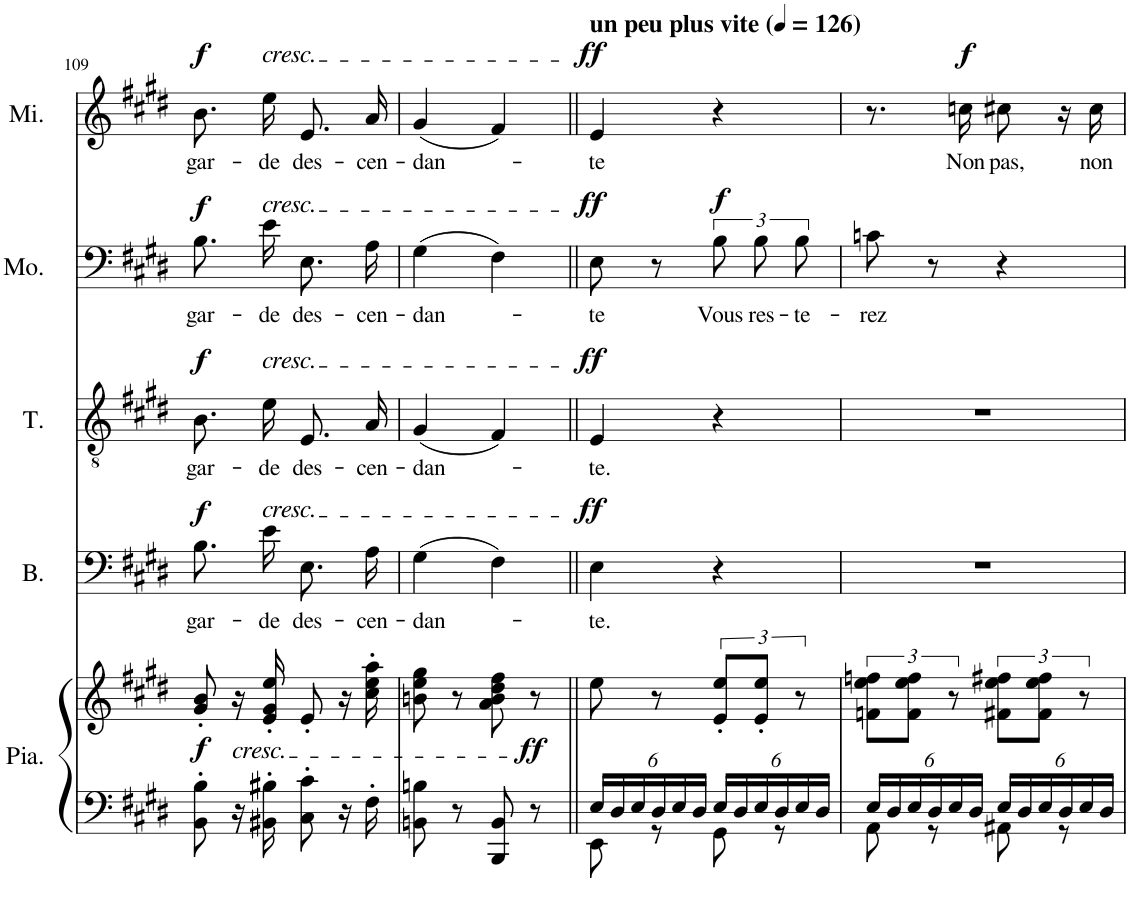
**kern	**kern	**dynam	**kern	**text	**dynam	**kern	**text	**dynam	**kern	**text	**dynam	**kern	**text	**dynam
*part5	*part5	*part5	*part4	*part4	*part4	*part3	*part3	*part3	*part2	*part2	*part2	*part1	*part1	*part1
*staff6	*staff5	*staff5/6	*staff4	*staff4	*staff4	*staff3	*staff3	*staff3	*staff2	*staff2	*staff2	*staff1	*staff1	*staff1
*I"Piano	*	*	*I"Bass	*	*	*I"Ténor	*	*	*I"Morales	*	*	*I"Micaela	*	*
*I'Pia.	*	*	*I'B.	*	*	*I'T.	*	*	*I'Mo.	*	*	*I'Mi.	*	*
!!LO:PB:g=z
*clefG2	*clefG2	*	*clefF4	*	*	*clefGv2	*	*	*clefF4	*	*	*clefG2	*	*
*k[f#c#g#d#]	*k[f#c#g#d#]	*	*k[f#c#g#d#]	*	*	*k[f#c#g#d#]	*	*	*k[f#c#g#d#]	*	*	*k[f#c#g#d#]	*	*
*M2/4	*M2/4	*	*M2/4	*	*	*M2/4	*	*	*M2/4	*	*	*M2/4	*	*
=109	=109	=109	=109	=109	=109	=109	=109	=109	=109	=109	=109	=109	=109	=109
!	!	!LO:DY:a=2	!	!LO:LY:b	!LO:DY:a	!	!LO:LY:b	!LO:DY:a	!	!LO:LY:b	!LO:DY:a	!	!LO:LY:b	!LO:DY:a
8BB\' 8B\'	8g#/' 8b/'	f	8.B\L	gar-	f	8.B\L	gar-	f	8.B\L	gar-	f	8.b\L	gar-	f
!	!LO:TX:b:i:t=cresc.	!	!	!	!	!	!	!	!	!	!	!	!	!
16r	16r	.	.	.	.	.	.	.	.	.	.	.	.	.
!	!	!	!	!	!	!	!	!	!	!	!	!LO:TX:a:i:t=cresc.	!	!
!	!	!	!	!	!	!	!	!	!LO:TX:a:i:t=cresc.	!	!	!	!	!
!	!	!	!	!	!	!LO:TX:a:i:t=cresc.	!	!	!	!	!	!	!	!
!	!	!	!LO:TX:a:i:t=cresc.	!	!	!	!	!	!	!	!	!	!	!
!	!	!	!	!LO:LY:b	!	!	!LO:LY:b	!	!	!LO:LY:b	!	!	!LO:LY:b	!
16BB#X\' 16B#X\'	16e/' 16g#/' 16ee/'	.	16e\Jk	-de	.	16e\Jk	-de	.	16e\Jk	-de	.	16ee\Jk	-de	.
!	!	!	!	!LO:LY:b	!	!	!LO:LY:b	!	!	!LO:LY:b	!	!	!LO:LY:b	!
8C#\' 8c#\'	8e'/	.	8.E\L	des-	.	8.E/L	des-	.	8.E\L	des-	.	8.e/L	des-	.
16r	16r	.	.	.	.	.	.	.	.	.	.	.	.	.
!	!	!	!	!LO:LY:b	!	!	!LO:LY:b	!	!	!LO:LY:b	!	!	!LO:LY:b	!
16F#'\	16cc#\' 16ee\' 16aa\'	.	16A\Jk	-cen-	.	16A/Jk	-cen-	.	16A\Jk	-cen-	.	16a/Jk	-cen-	.
=110	=110	=110	=110	=110	=110	=110	=110	=110	=110	=110	=110	=110	=110	=110
!	!	!	!	!LO:LY:b	!	!	!LO:LY:b	!	!	!LO:LY:b	!	!	!LO:LY:b	!
8BBn\ 8Bn\	8bn\ 8ee\ 8gg#\	.	(4G#\	-dan-	.	(4G#/	-dan-	.	(4G#\	-dan-	.	(4g#/	-dan-	.
8r	8r	.	.	.	.	.	.	.	.	.	.	.	.	.
8BBB/ 8BB/	8a\ 8b\ 8dd#\ 8ff#\	.	4F#\)	.	.	4F#/)	.	.	4F#\)	.	.	4f#/)	.	.
!	!	!LO:DY:b	!	!	!	!	!	!	!	!	!	!	!	!
8r	8r	ff	.	.	.	.	.	.	.	.	.	.	.	.
=111||	=111||	=111||	=111||	=111||	=111||	=111||	=111||	=111||	=111||	=111||	=111||	=111||	=111||	=111||
*Xbrackettup	*	*	*	*	*	*	*	*	*	*	*	*	*	*
*	*	*	*	*	*	*	*	*	*	*	*	*MM126	*	*
*^	*	*	*	*	*	*	*	*	*	*	*	*	*	*
!	!	!	!	!	!	!	!	!	!	!	!	!	!LO:TX:a:B:t=un peu plus vite	!	!
!	!	!	!	!	!LO:LY:b	!LO:DY:a	!	!LO:LY:b	!LO:DY:a	!	!LO:LY:b	!LO:DY:a	!	!LO:LY:b	!LO:DY:a
24E/LL	8EE\	8ee\	.	4E\	-te.	ff	4E/	-te.	ff	8E\	-te	ff	4e/	-te	ff
24D#/	.	.	.	.	.	.	.	.	.	.	.	.	.	.	.
24E/	.	.	.	.	.	.	.	.	.	.	.	.	.	.	.
24D#/	8r	8r	.	.	.	.	.	.	.	8r	.	.	.	.	.
24E/	.	.	.	.	.	.	.	.	.	.	.	.	.	.	.
24D#/JJ	.	.	.	.	.	.	.	.	.	.	.	.	.	.	.
!	!	!	!	!	!	!	!	!	!	!	!LO:LY:b	!LO:DY:a	!	!	!
24E/LL	8GG#\	12e/' 12ee/'L	.	4r	.	.	4r	.	.	12B\L	Vous	f	4r	.	.
24D#/	.	.	.	.	.	.	.	.	.	.	.	.	.	.	.
!	!	!	!	!	!	!	!	!	!	!	!LO:LY:b	!	!	!	!
24E/	.	12e/' 12ee/'J	.	.	.	.	.	.	.	12B\	res-	.	.	.	.
24D#/	8r	.	.	.	.	.	.	.	.	.	.	.	.	.	.
!	!	!	!	!	!	!	!	!	!	!	!LO:LY:b	!	!	!	!
24E/	.	12r	.	.	.	.	.	.	.	12B\J	-te-	.	.	.	.
24D#/JJ	.	.	.	.	.	.	.	.	.	.	.	.	.	.	.
=112	=112	=112	=112	=112	=112	=112	=112	=112	=112	=112	=112	=112	=112	=112	=112
!	!	!	!	!	!	!	!	!	!	!	!LO:LY:b	!	!	!	!
24E/LL	8AA\	12fn\ 12ee\ 12ffn\L	.	2r	.	.	2r	.	.	8cn\	-rez	.	8.r	.	.
24D#/	.	.	.	.	.	.	.	.	.	.	.	.	.	.	.
24E/	.	12f\ 12ee\ 12ff\J	.	.	.	.	.	.	.	.	.	.	.	.	.
24D#/	8r	.	.	.	.	.	.	.	.	8r	.	.	.	.	.
24E/	.	12r	.	.	.	.	.	.	.	.	.	.	.	.	.
!	!	!	!	!	!	!	!	!	!	!	!	!	!	!LO:LY:b	!LO:DY:a
.	.	.	.	.	.	.	.	.	.	.	.	.	16ccn\	Non	f
24D#/JJ	.	.	.	.	.	.	.	.	.	.	.	.	.	.	.
!	!	!	!	!	!	!	!	!	!	!	!	!	!	!LO:LY:b	!
24E/LL	8AA#X\	12f#X\ 12ee\ 12ff#X\L	.	.	.	.	.	.	.	4r	.	.	8cc#X\	pas,	.
24D#/	.	.	.	.	.	.	.	.	.	.	.	.	.	.	.
24E/	.	12f#\ 12ee\ 12ff#\J	.	.	.	.	.	.	.	.	.	.	.	.	.
24D#/	8r	.	.	.	.	.	.	.	.	.	.	.	16r	.	.
24E/	.	12r	.	.	.	.	.	.	.	.	.	.	.	.	.
!	!	!	!	!	!	!	!	!	!	!	!	!	!	!LO:LY:b	!
.	.	.	.	.	.	.	.	.	.	.	.	.	16cc#\	non	.
24D#/JJ	.	.	.	.	.	.	.	.	.	.	.	.	.	.	.
*v	*v	*	*	*	*	*	*	*	*	*	*	*	*	*	*
=	=	=	=	=	=	=	=	=	=	=	=	=	=	=
*-	*-	*-	*-	*-	*-	*-	*-	*-	*-	*-	*-	*-	*-	*-
